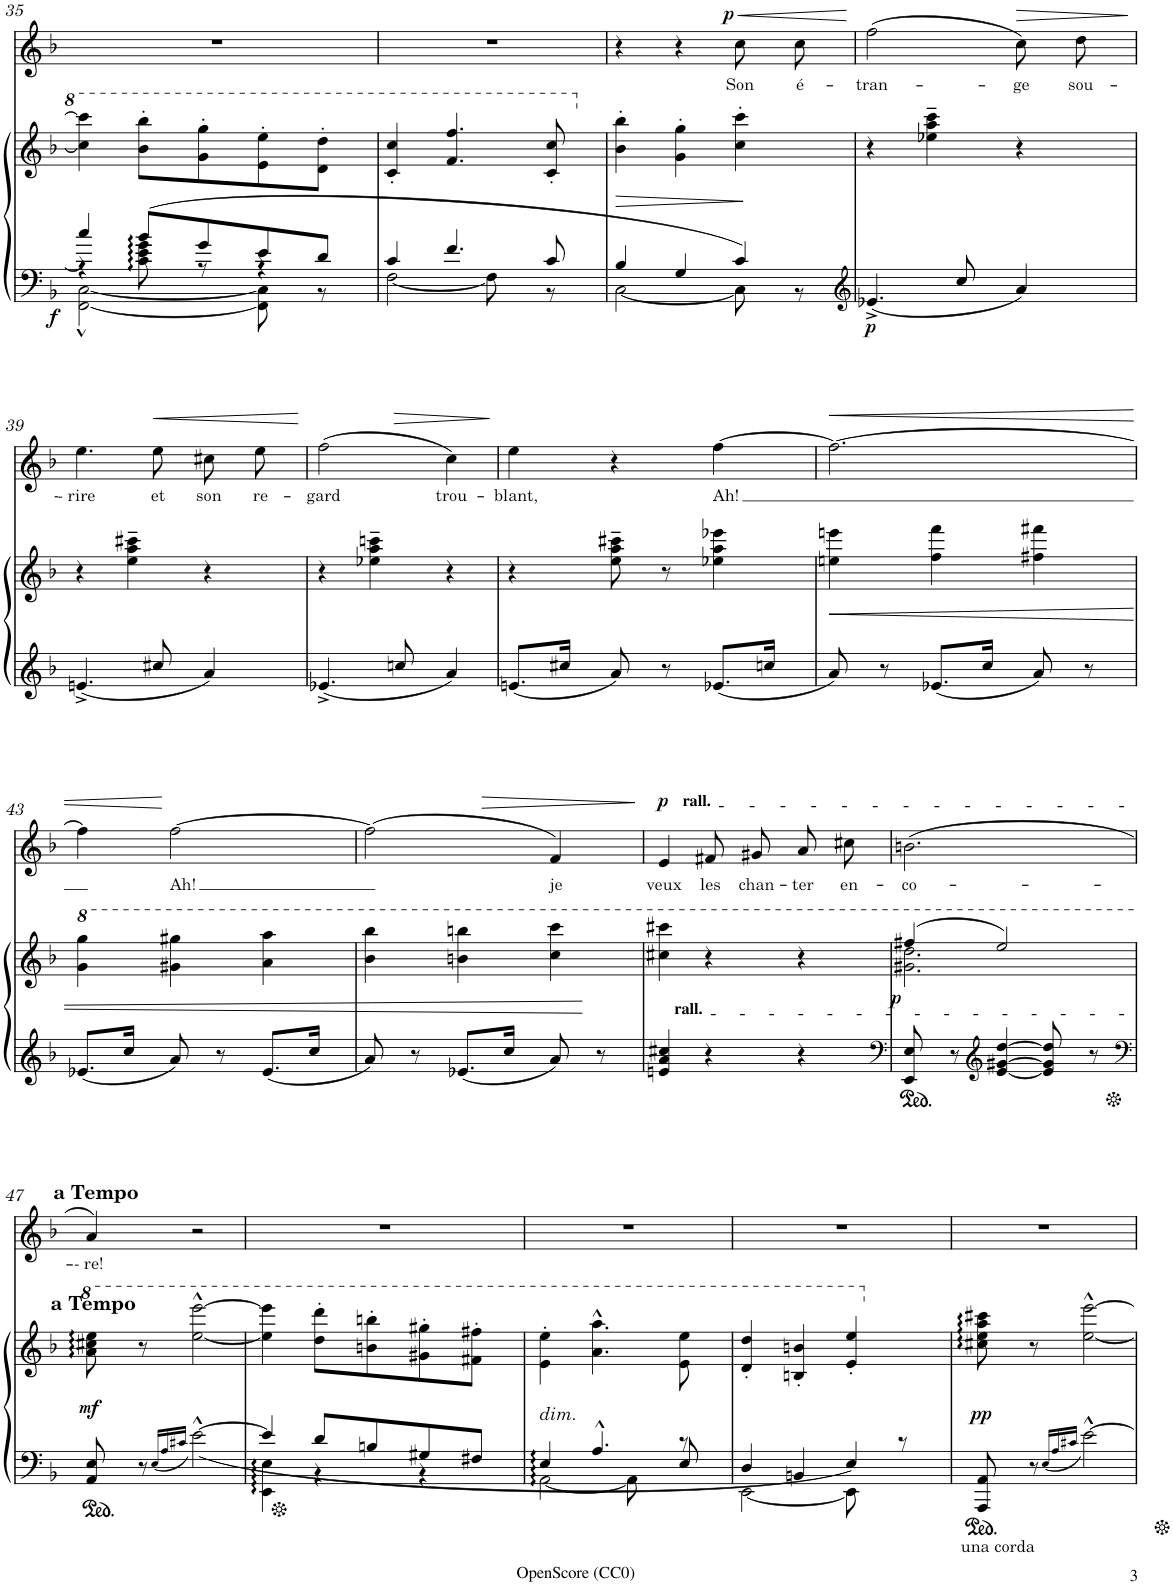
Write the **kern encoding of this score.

**kern	**kern	**dynam	**kern	**text	**dynam
*part2	*part2	*part2	*part1	*part1	*part1
*staff3	*staff2	*staff2/3	*staff1	*staff1	*staff1
*I"Piano	*	*	*I"Chant Voice	*	*
*I'Pno	*	*	*	*	*
!!LO:PB:g=z
*clefF4	*clefG2	*	*clefG2	*	*
*k[b-]	*k[b-]	*	*k[b-]	*	*
*M3/4	*M3/4	*	*M3/4	*	*
=35	=35	=35	=35	=35	=35
*^	*	*	*	*	*
*	*^	*	*	*	*	*
!	!	!	!	!LO:DY:b=2	!	!	!
4cc/	4r	[2FF\^^ [2C\^^	4ccc\] 4cccc\]	f	2.r	.	.
8b-/L	8c\ 8e\ 8g\	.	8bb-\' 8bbb-\'L	.	.	.	.
8g/	8r	.	8gg\' 8ggg\'	.	.	.	.
8e/	4r	8FF\] 8C\]	8ee\' 8eee\'	.	.	.	.
8d/J	.	8r	8dd\' 8ddd\'J	.	.	.	.
*	*v	*v	*	*	*	*	*
=36	=36	=36	=36	=36	=36	=36
4c/	[2F\	4cc/' 4ccc/'	.	2.r	.	.
4.f/	.	4.ff/ 4.fff/	.	.	.	.
.	8F\]	.	.	.	.	.
8c/	8r	8cc/' 8ccc/'	.	.	.	.
=37	=37	=37	=37	=37	=37	=37
!	!	!	!LO:HP:b	!	!	!
4B-/	[2C\	4b-\' 4bb-\'	>	4r	.	.
4G/	.	4g\' 4gg\'	.	4r	.	.
!	!	!	!	!	!LO:LY:b	!LO:HP:b
!	!	!	!	!	!	!LO:DY:n=1:a
4c/	8C\]	4cc\' 4ccc\'	.	8cc\L	Son	< p
!	!	!	!	!	!LO:LY:b	!
.	8r	.	.	8cc\J	é-	.
*v	*v	*	*	*	*	*
.	.	.	.	.	[
=38	=38	=38	=38	=38	=38
*clefG2	*	*	*	*	*
!	!	!LO:DY:b=2	!	!LO:LY:b	!
4.e-X^/	4r	p	(2ff\	-tran-	.
.	4ee-X\~ 4aa\~ 4ccc\~	.	.	.	.
8cc/	.	.	.	.	.
!	!	!	!	!LO:LY:b	!LO:HP:b
4a/	4r	.	8cc\L)	-ge	>
!	!	!	!	!LO:LY:b	!
.	.	.	8dd\J	sou-	.
.	.	.	.	.	]
!!LO:LB:g=z
=39	=39	=39	=39	=39	=39
!	!	!	!	!LO:LY:b	!
4.en^/	4r	.	4.ee\	-- rire	.
.	4ee\~ 4aa\~ 4ccc#X\~	.	.	.	.
!	!	!	!	!LO:LY:b	!LO:HP:b
8cc#X/	.	.	8ee\	et	<
!	!	!	!	!LO:LY:b	!
4a/	4r	.	8cc#X\L	son	.
!	!	!	!	!LO:LY:b	!
.	.	.	8ee\J	re-	.
.	.	.	.	.	[
=40	=40	=40	=40	=40	=40
!	!	!	!	!LO:LY:b	!
*	*	*	*^	*	*
4.e-X^/	4r	.	(>2ff\	4ryy	-gard	.
!	!	!	!	!	!	!LO:HP:b
.	4ee-X\~ 4aa\~ 4cccn\~	.	.	4ryy	.	>
8ccn/	.	.	.	.	.	.
!	!	!	!	!	!LO:LY:b	!
4a/	4r	.	4cc\)	4ryy	trou-	.
=41	=41	=41	=41	=41	=41	=41
!	!	!	!	!	!LO:LY:b	!
*	*	*	*v	*v	*	*
8.en/L	4r	.	4ee\	-blant,	.
16cc#X/Jk	.	.	.	.	.
8a/	8ee\~ 8aa\~ 8ccc#X\~	.	4r	.	.
8r	8r	.	.	.	.
!	!	!	!	!LO:LY:b	!
8.e-X/L	4ee-X\ 4aa\ 4eee-X\	.	[4ff\	Ah!	.
16ccn/Jk	.	.	.	.	.
=42	=42	=42	=42	=42	=42
!	!	!	!	!	!LO:HP:b
8a/	4een\ 4eeen\	.	2.ff\_	.	<
8r	.	.	.	.	.
8.e-X/L	4ff\ 4fff\	.	.	.	.
16cc/Jk	.	.	.	.	.
8a/	4ff#X\ 4fff#X\	.	.	.	.
8r	.	.	.	.	.
!!LO:LB:g=z
=43	=43	=43	=43	=43	=43
*	*8va	*	*	*	*
8.e-X/L	4gg\ 4ggg\	.	4ff\]	.	.
16cc/Jk	.	.	.	.	.
!	!	!	!	!LO:LY:b	!
8a/	4gg#X\ 4ggg#X\	.	[>2ff\	Ah!	]
8r	.	.	.	.	.
8.e-/L	4aa\ 4aaa\	.	.	.	.
16cc/Jk	.	.	.	.	.
=44	=44	=44	=44	=44	=44
*	*	*	*^	*	*
8a/	4bb-\ 4bbb-\	.	(2ff\]	4ryy	.	.
8r	.	.	.	.	.	.
8.e-X/L	4bbn\ 4bbbn\	.	.	4ryy	.	.
16cc/Jk	.	.	.	.	.	.
!	!	!	!	!	!LO:LY:b	!
8a/	4ccc\ 4cccc\	]	4f/)	4ryy	je	.
8r	.	.	.	.	.	.
*	*	*	*v	*v	*	*
.	.	.	.	.	[
=45	=45	=45	=45	=45	=45
!	!	!	!LO:TX:a:t=rall.	!	!
!LO:TX:a:t=rall.	!	!	!	!	!
!	!	!	!	!LO:LY:b	!LO:DY:a
4en/ 4a/ 4cc#X/	4ccc#X\ 4cccc#X\	.	4e/	veux	p
!	!	!	!	!LO:LY:b	!
4r	4r	.	8f#X/L	les	.
!	!	!	!	!LO:LY:b	!
.	.	.	8g#X/J	chan-	.
!	!	!	!	!LO:LY:b	!
4r	4r	.	8a\L	-ter	.
!	!	!	!	!LO:LY:b	!
.	.	.	8cc#X\J	en-	.
=46	=46	=46	=46	=46	=46
*clefF4	*	*	*	*	*
*	*^	*	*	*	*
!	!	!	!LO:DY:b	!	!LO:LY:b	!
8EE/ 8E/	(4fff#X/	2.gg#X\ 2.ddd\	p	(2.bn\	-co-	.
8r	.	.	.	.	.	.
*clefG2	*	*	*	*	*	*
[4e/ [>4g#X/ [4dd/	2eee/)	.	.	.	.	.
8e/] 8g#/] 8dd/]	.	.	.	.	.	.
8r	.	.	.	.	.	.
*	*v	*v	*	*	*	*
!!LO:LB:g=z
=47	=47	=47	=47	=47	=47
*clefF4	*	*	*	*	*
!	!	!	!LO:TX:a:B:t=a Tempo	!	!
!	!LO:TX:a:B:t=a Tempo	!	!	!	!
!	!	!LO:DY:b	!	!LO:LY:b	!
8AA/ 8E/	8aa\ 8ccc#X\ 8eee\	mf	4a/)	-- re!	.
8r	8r	.	.	.	.
16qE/LL	.	.	.	.	.
16qA/	.	.	.	.	.
16qc#X/JJ	.	.	.	.	.
[>2e^^\	[2eee\^^ [2eeee\^^	.	2r	.	.
=48	=48	=48	=48	=48	=48
*^	*	*	*	*	*
4e/]	4EE\ 4E\	4eee\] 4eeee\]	.	2.r	.	.
8d/L	4r	8ddd\' 8dddd\'L	.	.	.	.
8Bn/	.	8bbn\' 8bbbn\'	.	.	.	.
8G#X/	4r	8gg#X\' 8ggg#X\'	.	.	.	.
8F#X/J	.	8ff#X\' 8fff#X\'J	.	.	.	.
=49	=49	=49	=49	=49	=49	=49
!	!	!LO:TX:b:i:t=dim.	!	!	!	!
[2AA\	4E/	4ee\'> 4eee\'>	.	2.r	.	.
.	4.A^^/	4.aa\^^ 4.aaa\^^	.	.	.	.
8AA\]	.	.	.	.	.	.
8r	8E/	8ee\ 8eee\	.	.	.	.
=50	=50	=50	=50	=50	=50	=50
[2EE\	4D/	4dd/' 4ddd/'	.	2.r	.	.
.	4BBn/	4bn/' 4bbn/'	.	.	.	.
8EE\]	4E/	4ee/' 4eee/'	.	.	.	.
8r	.	.	.	.	.	.
*v	*v	*	*	*	*	*
=51	=51	=51	=51	=51	=51
*	*X8va	*	*	*	*
!LO:TX:b:t=una corda	!	!	!	!	!
!	!	!LO:DY:b	!	!	!
8AAA/ 8AA/	8cc#X\ 8ee\ 8aa\ 8ccc#X\	pp	2.r	.	.
8r	8r	.	.	.	.
16qE/LL	.	.	.	.	.
16qA/	.	.	.	.	.
16qc#X/JJ	.	.	.	.	.
[>2e^^\	[2ee\^^ [2eee\^^	.	.	.	.
=	=	=	=	=	=
*-	*-	*-	*-	*-	*-
